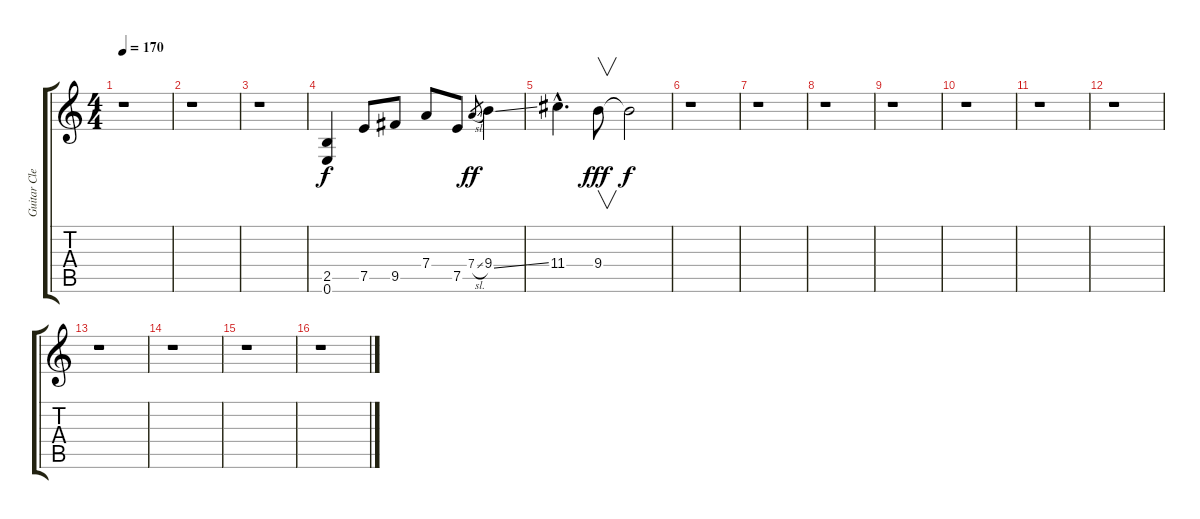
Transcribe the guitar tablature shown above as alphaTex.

\track ("Guitar Clean" "Guitar Cle") {instrument electricguitarclean}
\staff {score tabs}
\tuning (E4 B3 G3 D3 A2 E2) {hide}
\ts (4 4)
\tempo 170
\clef g2
\ks c
r.1{dy f} |
r.1 |
r.1 |
(2.5 0.6).4 7.5.8 9.5.8 7.4.8 7.5.8 7.4{sl}.8{gr dy ff} 9.4{ss}.4 |
11.4{hac}.4{d} 9.4.8{v dy fff} 9.4{t}.2{dy f} |
r.1 |
r.1 |
r.1 |
r.1 |
r.1 |
r.1 |
r.1 |
r.1 |
r.1 |
r.1 |
r.1
